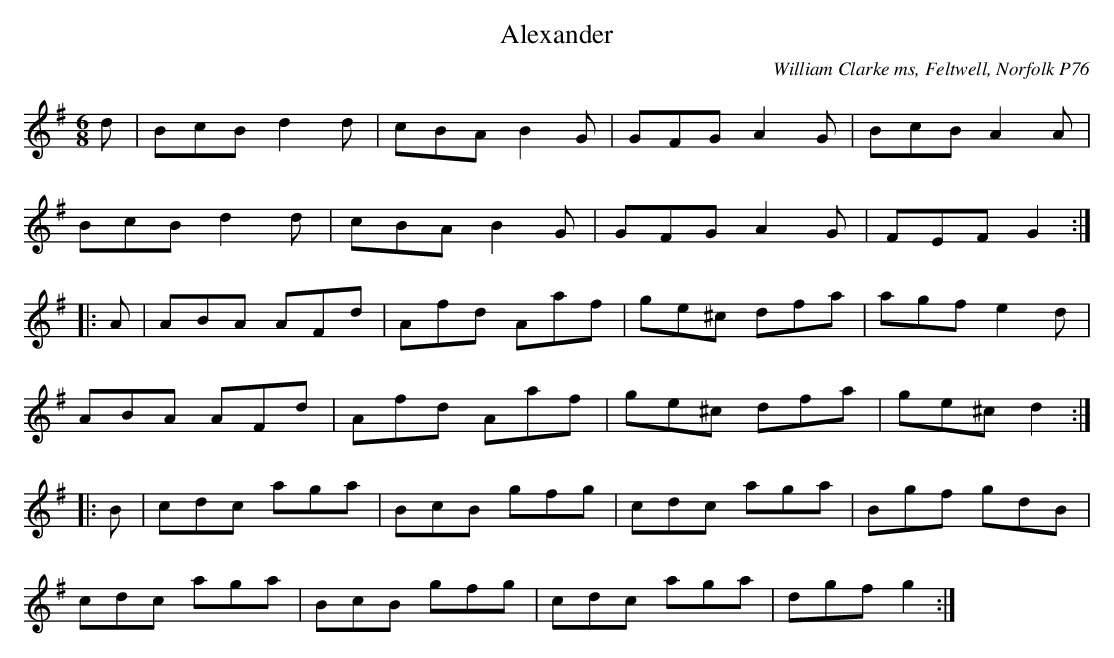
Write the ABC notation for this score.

X:1
T:Alexander
O: William Clarke ms, Feltwell, Norfolk P76
M:6/8
L:1/8
K:G
d | BcB d2d | cBA B2G | GFG A2G | BcB A2A |
BcB d2d | cBA B2G | GFG A2G | FEF G2 :|
|:A | ABA AFd | Afd Aaf | ge^c dfa | agf e2d |
ABA AFd | Afd Aaf | ge^c dfa | ge^c d2 :|
|:B | cdc aga | BcB gfg | cdc aga | Bgf gdB |
cdc aga | BcB gfg | cdc aga | dgf g2 :|
